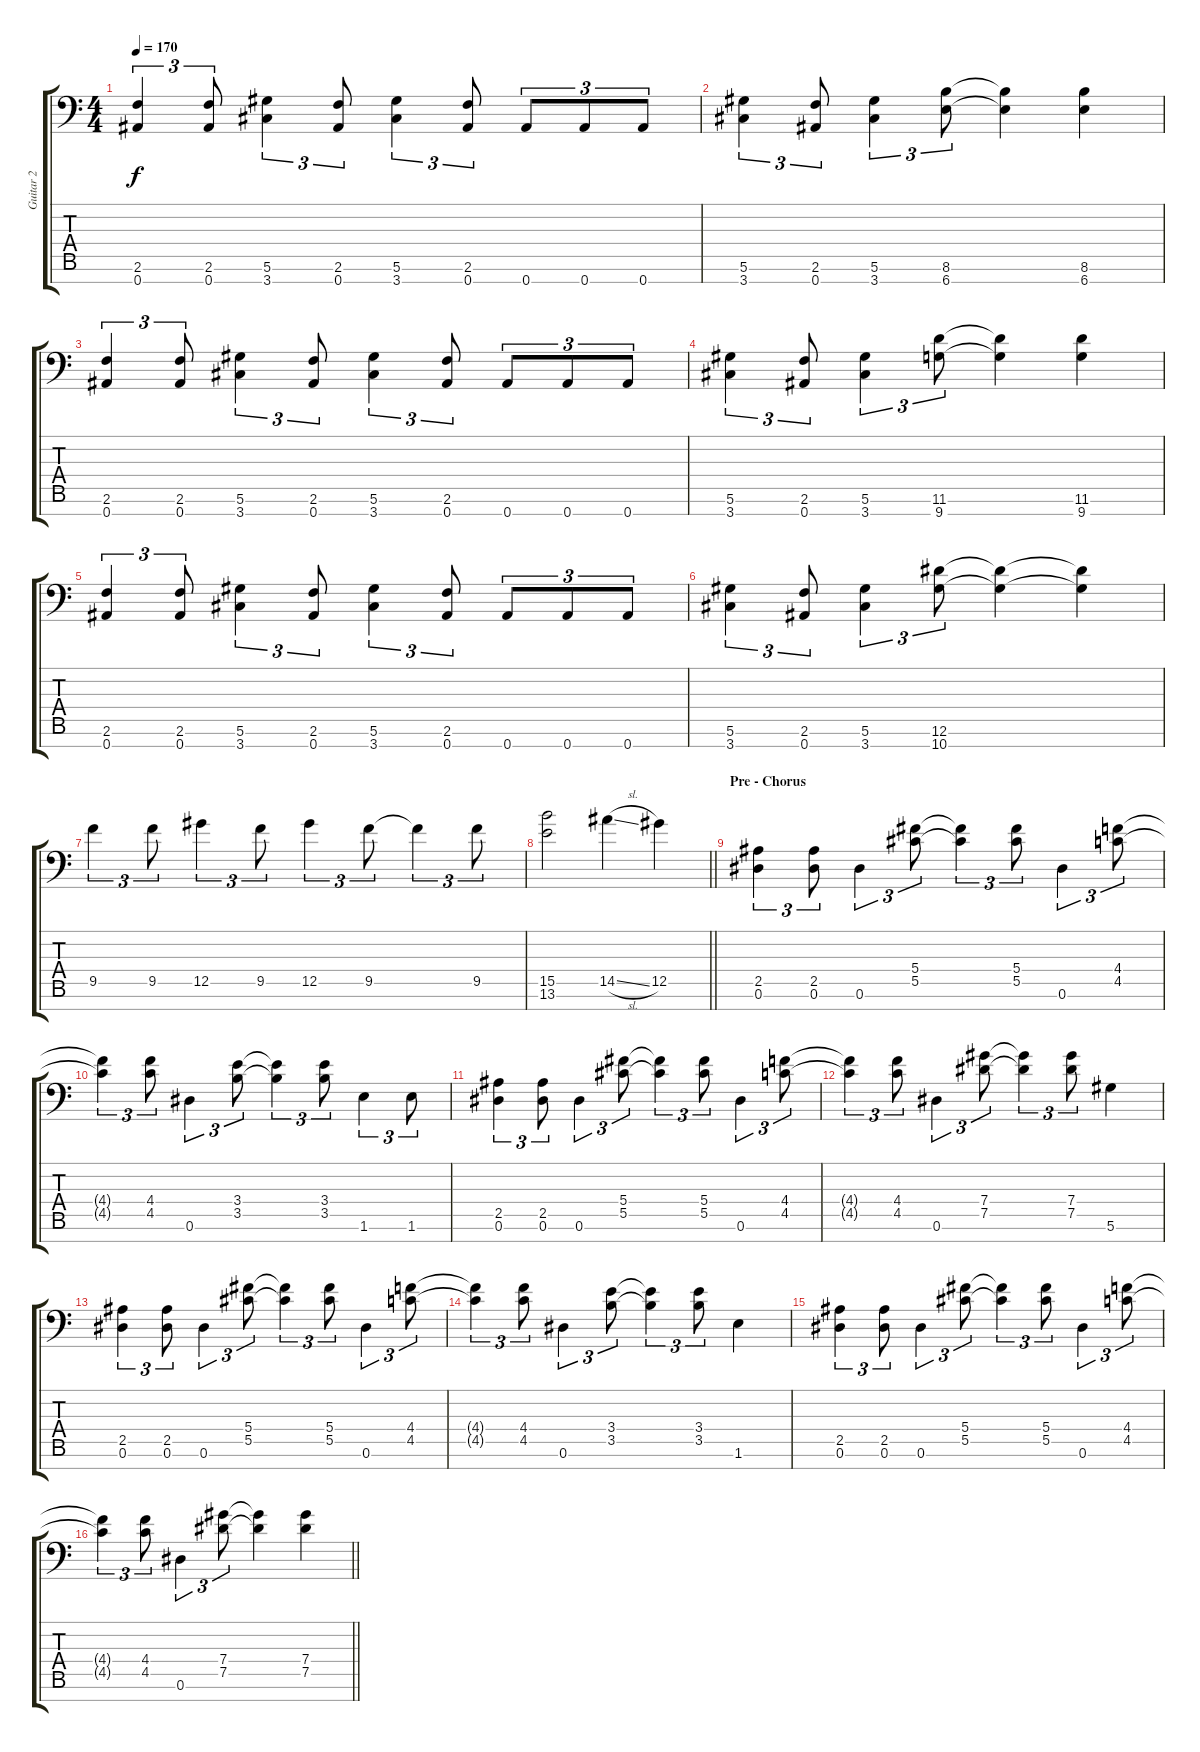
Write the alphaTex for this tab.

\track ("Guitar 2" "Guitar 2") {instrument overdrivenguitar}
\staff {score tabs}
\tuning (Eb4 Bb3 Gb3 Db3 Ab2 Eb2 Bb1) {hide}
\ts (4 4)
\tempo 170
\clef f4
\ks c
(2.6 0.7).4{tu (3 2) dy f} (2.6 0.7).8{tu (3 2)} (5.6 3.7).4{tu (3 2)} (2.6 0.7).8{tu (3 2)} (5.6 3.7).4{tu (3 2)} (2.6 0.7).8{tu (3 2)} 0.7.8{tu (3 2)} 0.7.8{tu (3 2)} 0.7.8{tu (3 2)} |
(5.6 3.7).4{tu (3 2)} (2.6 0.7).8{tu (3 2)} (5.6 3.7).4{tu (3 2)} (8.6 6.7).8{tu (3 2)} (8.6{t} 6.7{t}).4 (8.6 6.7).4 |
(2.6 0.7).4{tu (3 2)} (2.6 0.7).8{tu (3 2)} (5.6 3.7).4{tu (3 2)} (2.6 0.7).8{tu (3 2)} (5.6 3.7).4{tu (3 2)} (2.6 0.7).8{tu (3 2)} 0.7.8{tu (3 2)} 0.7.8{tu (3 2)} 0.7.8{tu (3 2)} |
(5.6 3.7).4{tu (3 2)} (2.6 0.7).8{tu (3 2)} (5.6 3.7).4{tu (3 2)} (11.6 9.7).8{tu (3 2)} (11.6{t} 9.7{t}).4 (11.6 9.7).4 |
(2.6 0.7).4{tu (3 2)} (2.6 0.7).8{tu (3 2)} (5.6 3.7).4{tu (3 2)} (2.6 0.7).8{tu (3 2)} (5.6 3.7).4{tu (3 2)} (2.6 0.7).8{tu (3 2)} 0.7.8{tu (3 2)} 0.7.8{tu (3 2)} 0.7.8{tu (3 2)} |
(5.6 3.7).4{tu (3 2)} (2.6 0.7).8{tu (3 2)} (5.6 3.7).4{tu (3 2)} (12.6 10.7).8{tu (3 2)} (12.6{t} 10.7{t}).4 (12.6{t} 10.7{t}).4 |
9.5.4{tu (3 2)} 9.5.8{tu (3 2)} 12.5.4{tu (3 2)} 9.5.8{tu (3 2)} 12.5.4{tu (3 2)} 9.5.8{tu (3 2)} 9.5{t}.4{tu (3 2)} 9.5.8{tu (3 2)} |
\barLineRight lightlight
(15.5 13.6).2 14.5{sl}.4 12.5.4 |
\section ("" "Pre - Chorus")
(2.5 0.6).4{tu (3 2)} (2.5 0.6).8{tu (3 2)} 0.6.4{tu (3 2)} (5.4 5.5).8{tu (3 2)} (5.4{t} 5.5{t}).4{tu (3 2)} (5.4 5.5).8{tu (3 2)} 0.6.4{tu (3 2)} (4.4 4.5).8{tu (3 2)} |
(4.4{t} 4.5{t}).4{tu (3 2)} (4.4 4.5).8{tu (3 2)} 0.6.4{tu (3 2)} (3.4 3.5).8{tu (3 2)} (3.4{t} 3.5{t}).4{tu (3 2)} (3.4 3.5).8{tu (3 2)} 1.6.4{tu (3 2)} 1.6.8{tu (3 2)} |
(2.5 0.6).4{tu (3 2)} (2.5 0.6).8{tu (3 2)} 0.6.4{tu (3 2)} (5.4 5.5).8{tu (3 2)} (5.4{t} 5.5{t}).4{tu (3 2)} (5.4 5.5).8{tu (3 2)} 0.6.4{tu (3 2)} (4.4 4.5).8{tu (3 2)} |
(4.4{t} 4.5{t}).4{tu (3 2)} (4.4 4.5).8{tu (3 2)} 0.6.4{tu (3 2)} (7.4 7.5).8{tu (3 2)} (7.4{t} 7.5{t}).4{tu (3 2)} (7.4 7.5).8{tu (3 2)} 5.6.4 |
(2.5 0.6).4{tu (3 2)} (2.5 0.6).8{tu (3 2)} 0.6.4{tu (3 2)} (5.4 5.5).8{tu (3 2)} (5.4{t} 5.5{t}).4{tu (3 2)} (5.4 5.5).8{tu (3 2)} 0.6.4{tu (3 2)} (4.4 4.5).8{tu (3 2)} |
(4.4{t} 4.5{t}).4{tu (3 2)} (4.4 4.5).8{tu (3 2)} 0.6.4{tu (3 2)} (3.4 3.5).8{tu (3 2)} (3.4{t} 3.5{t}).4{tu (3 2)} (3.4 3.5).8{tu (3 2)} 1.6.4 |
(2.5 0.6).4{tu (3 2)} (2.5 0.6).8{tu (3 2)} 0.6.4{tu (3 2)} (5.4 5.5).8{tu (3 2)} (5.4{t} 5.5{t}).4{tu (3 2)} (5.4 5.5).8{tu (3 2)} 0.6.4{tu (3 2)} (4.4 4.5).8{tu (3 2)} |
\barLineRight lightlight
(4.4{t} 4.5{t}).4{tu (3 2)} (4.4 4.5).8{tu (3 2)} 0.6.4{tu (3 2)} (7.4 7.5).8{tu (3 2)} (7.4{t} 7.5{t}).4 (7.4 7.5).4
